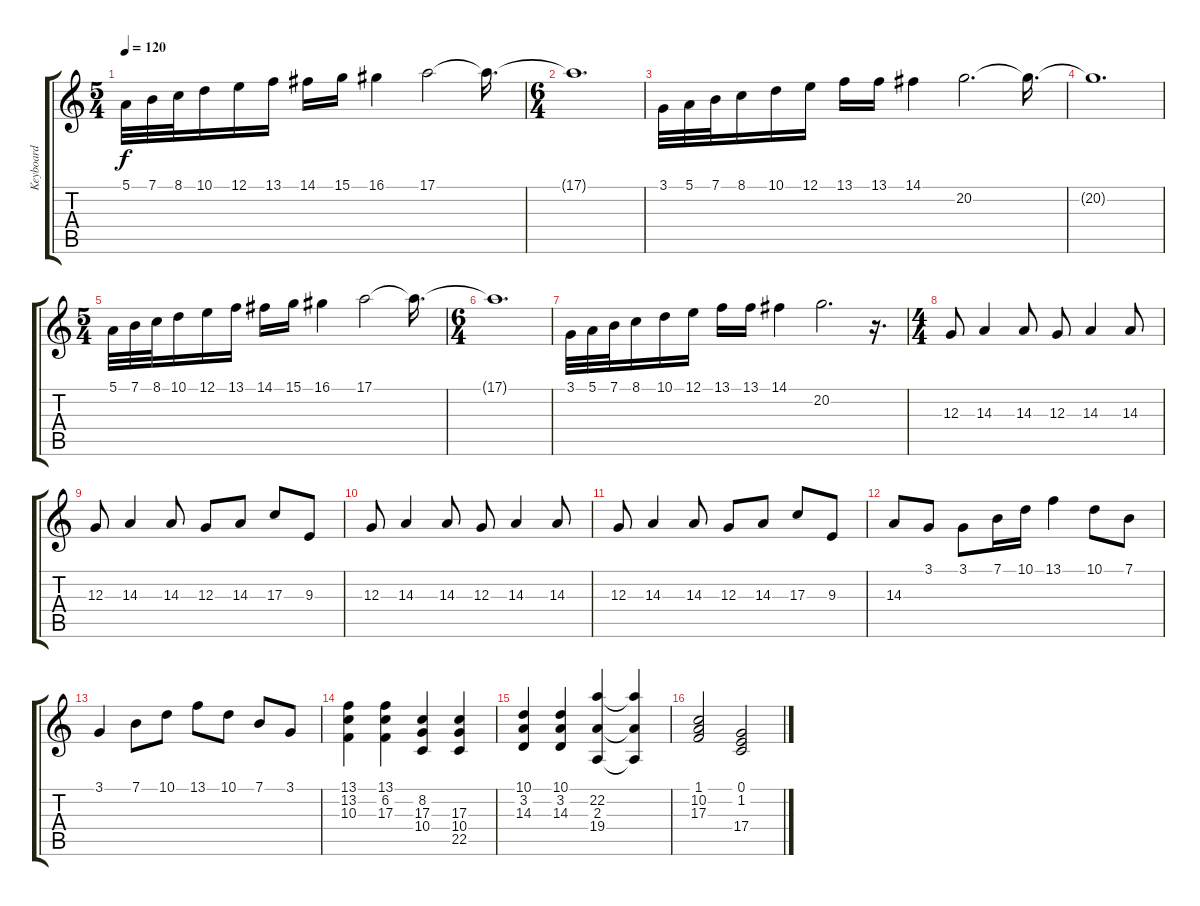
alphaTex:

\track ("Keyboard" "Keyboard") {instrument tubularbells}
\staff {score tabs}
\tuning (E4 B3 G3 D3 A2 E2) {hide}
\ts (5 4)
\tempo 120
\clef g2
\ks c
5.1.32{dy f instrument tubularbells} 7.1.32 8.1.32 10.1.16 12.1.16 13.1.16 14.1.16 15.1.16 16.1.4 17.1.2 17.1{t}.16{d} |
\ts (6 4)
17.1{t}.1{d} |
3.1.32 5.1.32 7.1.32 8.1.16 10.1.16 12.1.16 13.1.16 13.1.16 14.1.4 20.2.2{d} 20.2{t}.16{d} |
20.2{t}.1{d} |
\ts (5 4)
5.1.32 7.1.32 8.1.32 10.1.16 12.1.16 13.1.16 14.1.16 15.1.16 16.1.4 17.1.2 17.1{t}.16{d} |
\ts (6 4)
17.1{t}.1{d} |
3.1.32 5.1.32 7.1.32 8.1.16 10.1.16 12.1.16 13.1.16 13.1.16 14.1.4 20.2.2{d} r.16{d} |
\ts (4 4)
12.3.8{instrument rockorgan} 14.3.4 14.3.8 12.3.8 14.3.4 14.3.8 |
12.3.8 14.3.4 14.3.8 12.3.8 14.3.8 17.3.8 9.3.8 |
12.3.8 14.3.4 14.3.8 12.3.8 14.3.4 14.3.8 |
12.3.8 14.3.4 14.3.8 12.3.8 14.3.8 17.3.8 9.3.8 |
14.3.8 3.1.8 3.1.8 7.1.16 10.1.16 13.1.4 10.1.8 7.1.8 |
3.1.4 7.1.8 10.1.8 13.1.8 10.1.8 7.1.8 3.1.8 |
(13.1 13.2 10.3).4 (13.1 6.2 17.3).4 (8.2 17.3 10.4).4 (17.3 10.4 22.5).4 |
(10.1 3.2 14.3).4 (10.1 3.2 14.3).4 (22.2 2.3 19.4).4 (22.2{t} 2.3{t} 19.4{t}).4 |
(1.1 10.2 17.3).2 (0.1 1.2 17.4).2
